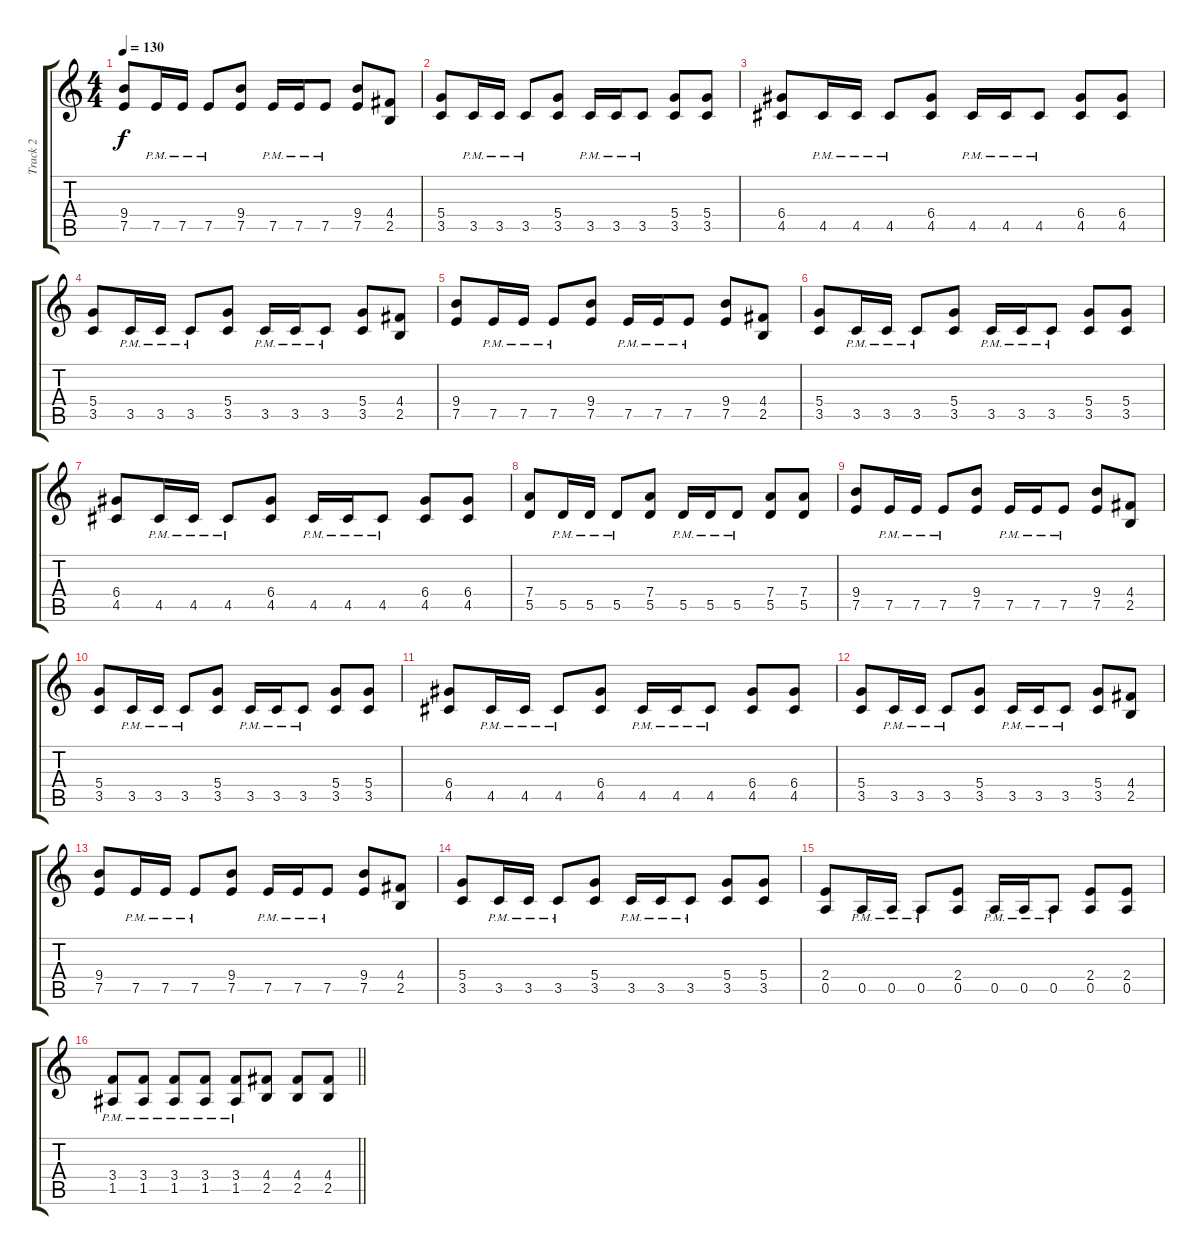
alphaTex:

\track ("Track 2" "Track 2") {instrument distortionguitar}
\staff {score tabs}
\tuning (E4 B3 G3 D3 A2 E2) {hide}
\ts (4 4)
\tempo 130
\clef g2
\ks c
(9.4 7.5).8{dy f} 7.5{pm}.16 7.5{pm}.16 7.5{pm}.8 (9.4 7.5).8 7.5{pm}.16 7.5{pm}.16 7.5{pm}.8 (9.4 7.5).8 (4.4 2.5).8 |
(5.4 3.5).8 3.5{pm}.16 3.5{pm}.16 3.5{pm}.8 (5.4 3.5).8 3.5{pm}.16 3.5{pm}.16 3.5{pm}.8 (5.4 3.5).8 (5.4 3.5).8 |
(6.4 4.5).8 4.5{pm}.16 4.5{pm}.16 4.5{pm}.8 (6.4 4.5).8 4.5{pm}.16 4.5{pm}.16 4.5{pm}.8 (6.4 4.5).8 (6.4 4.5).8 |
(5.4 3.5).8 3.5{pm}.16 3.5{pm}.16 3.5{pm}.8 (5.4 3.5).8 3.5{pm}.16 3.5{pm}.16 3.5{pm}.8 (5.4 3.5).8 (4.4 2.5).8 |
(9.4 7.5).8 7.5{pm}.16 7.5{pm}.16 7.5{pm}.8 (9.4 7.5).8 7.5{pm}.16 7.5{pm}.16 7.5{pm}.8 (9.4 7.5).8 (4.4 2.5).8 |
(5.4 3.5).8 3.5{pm}.16 3.5{pm}.16 3.5{pm}.8 (5.4 3.5).8 3.5{pm}.16 3.5{pm}.16 3.5{pm}.8 (5.4 3.5).8 (5.4 3.5).8 |
(6.4 4.5).8 4.5{pm}.16 4.5{pm}.16 4.5{pm}.8 (6.4 4.5).8 4.5{pm}.16 4.5{pm}.16 4.5{pm}.8 (6.4 4.5).8 (6.4 4.5).8 |
(7.4 5.5).8 5.5{pm}.16 5.5{pm}.16 5.5{pm}.8 (7.4 5.5).8 5.5{pm}.16 5.5{pm}.16 5.5{pm}.8 (7.4 5.5).8 (7.4 5.5).8 |
(9.4 7.5).8 7.5{pm}.16 7.5{pm}.16 7.5{pm}.8 (9.4 7.5).8 7.5{pm}.16 7.5{pm}.16 7.5{pm}.8 (9.4 7.5).8 (4.4 2.5).8 |
(5.4 3.5).8 3.5{pm}.16 3.5{pm}.16 3.5{pm}.8 (5.4 3.5).8 3.5{pm}.16 3.5{pm}.16 3.5{pm}.8 (5.4 3.5).8 (5.4 3.5).8 |
(6.4 4.5).8 4.5{pm}.16 4.5{pm}.16 4.5{pm}.8 (6.4 4.5).8 4.5{pm}.16 4.5{pm}.16 4.5{pm}.8 (6.4 4.5).8 (6.4 4.5).8 |
(5.4 3.5).8 3.5{pm}.16 3.5{pm}.16 3.5{pm}.8 (5.4 3.5).8 3.5{pm}.16 3.5{pm}.16 3.5{pm}.8 (5.4 3.5).8 (4.4 2.5).8 |
(9.4 7.5).8 7.5{pm}.16 7.5{pm}.16 7.5{pm}.8 (9.4 7.5).8 7.5{pm}.16 7.5{pm}.16 7.5{pm}.8 (9.4 7.5).8 (4.4 2.5).8 |
(5.4 3.5).8 3.5{pm}.16 3.5{pm}.16 3.5{pm}.8 (5.4 3.5).8 3.5{pm}.16 3.5{pm}.16 3.5{pm}.8 (5.4 3.5).8 (5.4 3.5).8 |
(2.4 0.5).8 0.5{pm}.16 0.5{pm}.16 0.5{pm}.8 (2.4 0.5).8 0.5{pm}.16 0.5{pm}.16 0.5{pm}.8 (2.4 0.5).8 (2.4 0.5).8 |
\barLineRight lightlight
(3.4{pm} 1.5{pm}).8 (3.4{pm} 1.5{pm}).8 (3.4{pm} 1.5{pm}).8 (3.4{pm} 1.5{pm}).8 (3.4{pm} 1.5{pm}).8 (4.4 2.5).8 (4.4 2.5).8 (4.4 2.5).8
